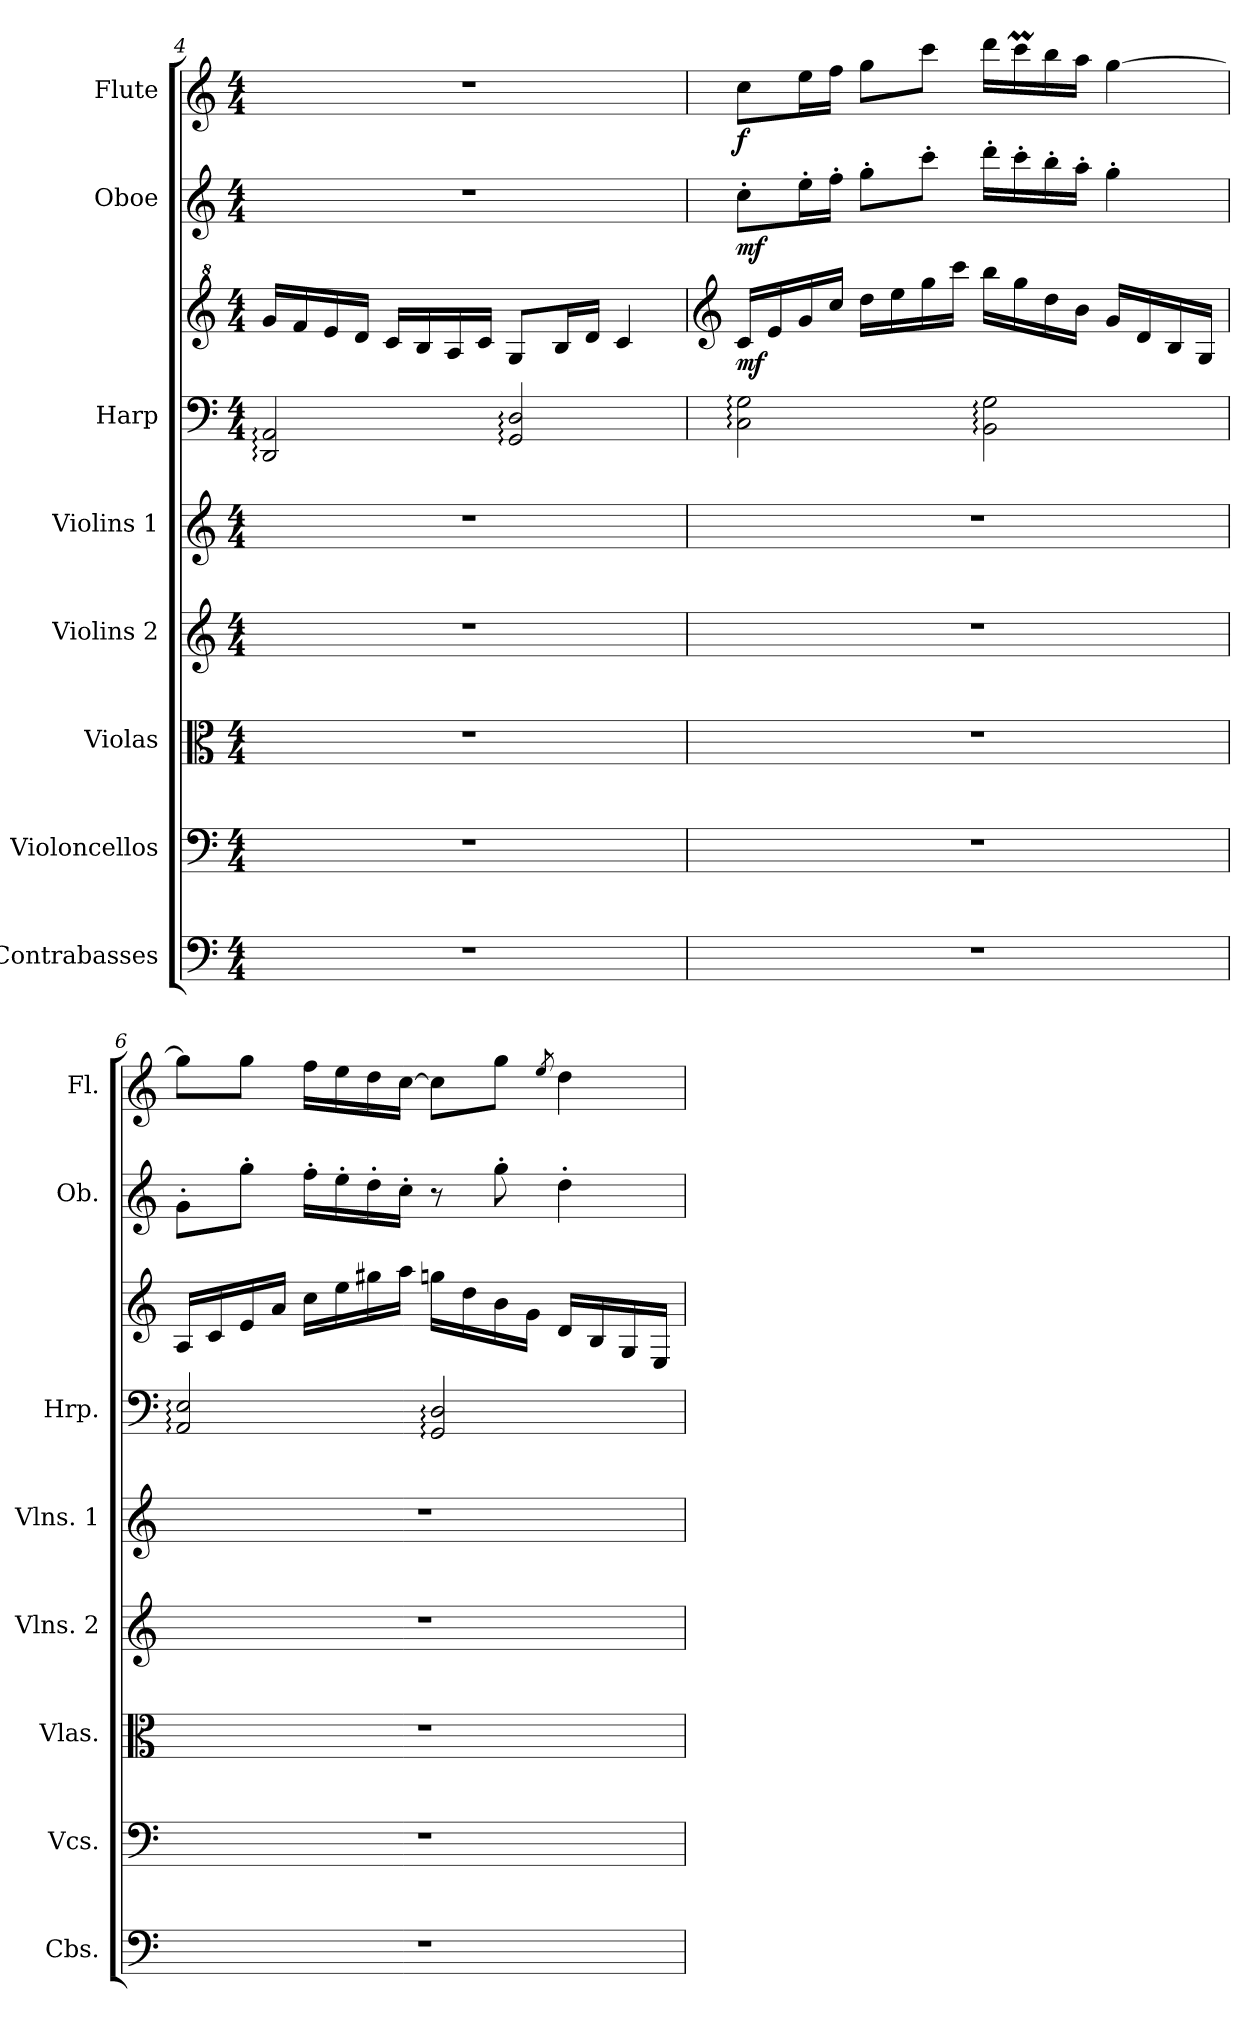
**kern	**kern	**kern	**kern	**kern	**kern	**kern	**dynam	**kern	**dynam	**kern	**dynam
*part8	*part7	*part6	*part5	*part4	*part3	*part3	*part3	*part2	*part2	*part1	*part1
*staff9	*staff8	*staff7	*staff6	*staff5	*staff4	*staff3	*staff3/4	*staff2	*staff2	*staff1	*staff1
*I"Contrabasses	*I"Violoncellos	*I"Violas	*I"Violins 2	*I"Violins 1	*I"Harp	*	*	*I"Oboe	*	*I"Flute	*
*I'Cbs.	*I'Vcs.	*I'Vlas.	*I'Vlns. 2	*I'Vlns. 1	*I'Hrp.	*	*	*I'Ob.	*	*I'Fl.	*
!!LO:PB:g=z
*clefF4	*clefF4	*clefC3	*clefG2	*clefG2	*clefF4	*clefG^2	*	*clefG2	*	*clefG2	*
*ITrd7c12	*	*	*	*	*	*	*	*	*	*	*
*k[]	*k[]	*k[]	*k[]	*k[]	*k[]	*k[]	*	*k[]	*	*k[]	*
*M4/4	*M4/4	*M4/4	*M4/4	*M4/4	*M4/4	*M4/4	*	*M4/4	*	*M4/4	*
=4	=4	=4	=4	=4	=4	=4	=4	=4	=4	=4	=4
1r	1r	1r	1r	1r	2DD/: 2AA/:	16gg/LL	.	1r	.	1r	.
.	.	.	.	.	.	16ff/	.	.	.	.	.
.	.	.	.	.	.	16ee/	.	.	.	.	.
.	.	.	.	.	.	16dd/JJ	.	.	.	.	.
.	.	.	.	.	.	16cc/LL	.	.	.	.	.
.	.	.	.	.	.	16b/	.	.	.	.	.
.	.	.	.	.	.	16a/	.	.	.	.	.
.	.	.	.	.	.	16cc/JJ	.	.	.	.	.
.	.	.	.	.	2GG/: 2D/:	8g/L	.	.	.	.	.
.	.	.	.	.	.	16b/L	.	.	.	.	.
.	.	.	.	.	.	16dd/JJ	.	.	.	.	.
.	.	.	.	.	.	4cc/	.	.	.	.	.
=5	=5	=5	=5	=5	=5	=5	=5	=5	=5	=5	=5
*	*	*	*	*	*	*clefG2	*	*	*	*	*
!	!	!	!	!	!	!	!LO:DY:b	!	!LO:DY:b	!	!LO:DY:b
1r	1r	1r	1r	1r	2C\: 2G\:	16c/LL	mf	8cc'\L	mf	8cc\L	f
.	.	.	.	.	.	16e/	.	.	.	.	.
.	.	.	.	.	.	16g/	.	16ee'\L	.	16ee\L	.
.	.	.	.	.	.	16cc/JJ	.	16ff'\JJ	.	16ff\JJ	.
.	.	.	.	.	.	16dd\LL	.	8gg'\L	.	8gg\L	.
.	.	.	.	.	.	16ee\	.	.	.	.	.
.	.	.	.	.	.	16gg\	.	8ccc'\J	.	8ccc\J	.
.	.	.	.	.	.	16ccc\JJ	.	.	.	.	.
.	.	.	.	.	2BB\: 2G\:	16bb\LL	.	16ddd'\LL	.	16ddd\LL	.
.	.	.	.	.	.	16gg\	.	16ccc'\	.	16cccM\	.
.	.	.	.	.	.	16dd\	.	16bb'\	.	16bb\	.
.	.	.	.	.	.	16b\JJ	.	16aa'\JJ	.	16aa\JJ	.
.	.	.	.	.	.	16g/LL	.	4gg'\	.	[4gg\	.
.	.	.	.	.	.	16d/	.	.	.	.	.
.	.	.	.	.	.	16B/	.	.	.	.	.
.	.	.	.	.	.	16G/JJ	.	.	.	.	.
!!LO:PB:g=z
=6	=6	=6	=6	=6	=6	=6	=6	=6	=6	=6	=6
1r	1r	1r	1r	1r	2AA/: 2E/:	16A/LL	.	8g'\L	.	8gg\L]	.
.	.	.	.	.	.	16c/	.	.	.	.	.
.	.	.	.	.	.	16e/	.	8gg'\J	.	8gg\J	.
.	.	.	.	.	.	16a/JJ	.	.	.	.	.
.	.	.	.	.	.	16cc\LL	.	16ff'\LL	.	16ff\LL	.
.	.	.	.	.	.	16ee\	.	16ee'\	.	16ee\	.
.	.	.	.	.	.	16gg#X\	.	16dd'\	.	16dd\	.
.	.	.	.	.	.	16aa\JJ	.	16cc'\JJ	.	[16cc\JJ	.
.	.	.	.	.	2GG/: 2D/:	16ggn\LL	.	8r	.	8cc\L]	.
.	.	.	.	.	.	16dd\	.	.	.	.	.
.	.	.	.	.	.	16b\	.	8gg'\	.	8gg\J	.
.	.	.	.	.	.	16g\JJ	.	.	.	.	.
.	.	.	.	.	.	.	.	.	.	8qee/	.
.	.	.	.	.	.	16d/LL	.	4dd'\	.	4dd\	.
.	.	.	.	.	.	16B/	.	.	.	.	.
.	.	.	.	.	.	16G/	.	.	.	.	.
.	.	.	.	.	.	16E/JJ	.	.	.	.	.
=	=	=	=	=	=	=	=	=	=	=	=
*-	*-	*-	*-	*-	*-	*-	*-	*-	*-	*-	*-
